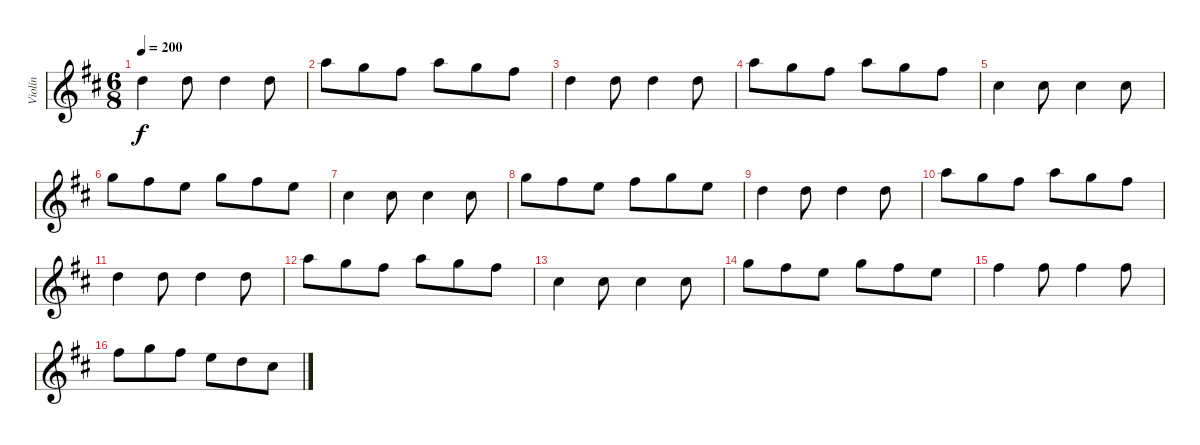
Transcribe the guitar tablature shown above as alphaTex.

\track ("Violín" "Violín") {instrument violin}
\staff {score}
\tuning (E5 A4 D4 G3) {hide}
\ts (6 8)
\tempo 200
\clef g2
\ks bminor
5.2.4{dy f} 5.2.8 5.2.4 5.2.8 |
5.1.8 3.1.8 2.1.8 5.1.8 3.1.8 2.1.8 |
5.2.4 5.2.8 5.2.4 5.2.8 |
5.1.8 3.1.8 2.1.8 5.1.8 3.1.8 2.1.8 |
4.2.4 4.2.8 4.2.4 4.2.8 |
3.1.8 2.1.8 0.1.8 3.1.8 2.1.8 0.1.8 |
4.2.4 4.2.8 4.2.4 4.2.8 |
3.1.8 2.1.8 0.1.8 2.1.8 3.1.8 0.1.8 |
5.2.4 5.2.8 5.2.4 5.2.8 |
5.1.8 3.1.8 2.1.8 5.1.8 3.1.8 2.1.8 |
5.2.4 5.2.8 5.2.4 5.2.8 |
5.1.8 3.1.8 2.1.8 5.1.8 3.1.8 2.1.8 |
4.2.4 4.2.8 4.2.4 4.2.8 |
3.1.8 2.1.8 0.1.8 3.1.8 2.1.8 0.1.8 |
2.1.4 2.1.8 2.1.4 2.1.8 |
2.1.8 3.1.8 2.1.8 0.1.8 5.2.8 4.2.8
